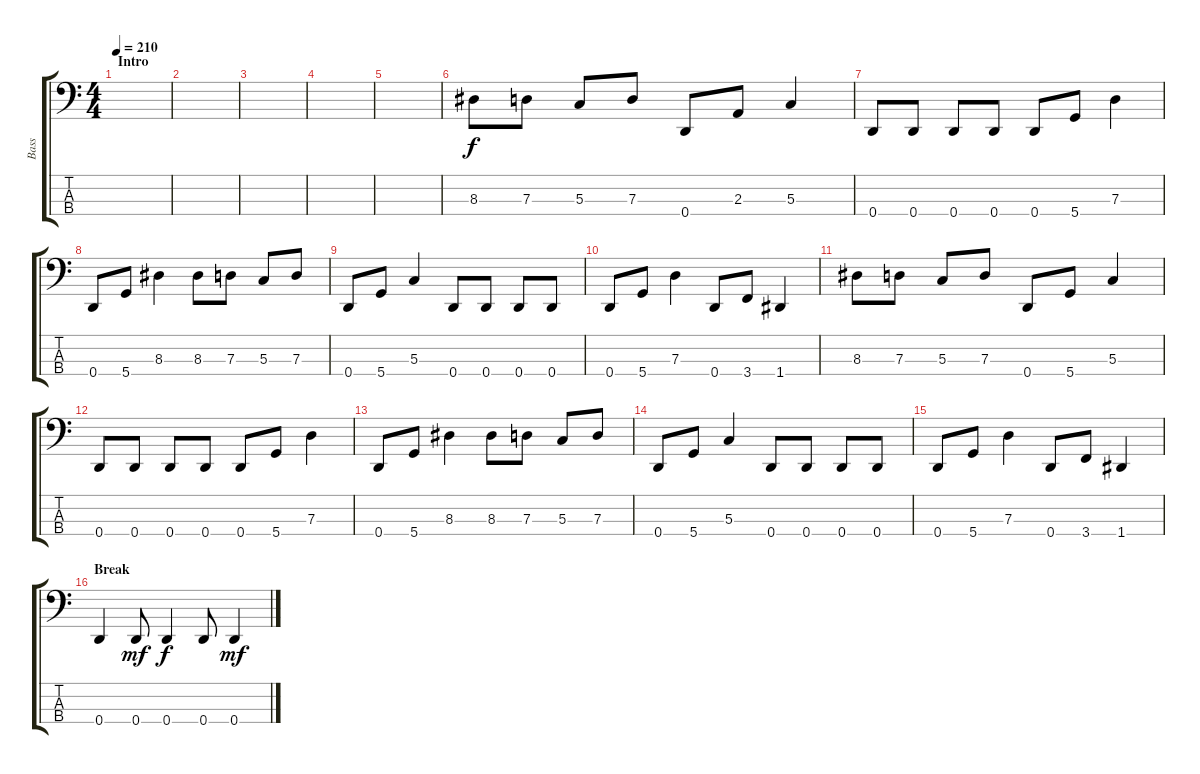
\track ("Bass" "Bass") {instrument electricbasspick}
\staff {score tabs}
\tuning (F2 C2 G1 D1) {hide}
\ts (4 4)
\section ("" "Intro")
\tempo 210
\clef f4
\ks c
|
|
|
|
|
8.3.8 7.3.8 5.3.8 7.3.8 0.4.8 2.3.8 5.3.4 |
0.4.8 0.4.8 0.4.8 0.4.8 0.4.8 5.4.8 7.3.4 |
0.4.8 5.4.8 8.3.4 8.3.8 7.3.8 5.3.8 7.3.8 |
0.4.8 5.4.8 5.3.4 0.4.8 0.4.8 0.4.8 0.4.8 |
0.4.8 5.4.8 7.3.4 0.4.8 3.4.8 1.4.4 |
8.3.8 7.3.8 5.3.8 7.3.8 0.4.8 5.4.8 5.3.4 |
0.4.8 0.4.8 0.4.8 0.4.8 0.4.8 5.4.8 7.3.4 |
0.4.8 5.4.8 8.3.4 8.3.8 7.3.8 5.3.8 7.3.8 |
0.4.8 5.4.8 5.3.4 0.4.8 0.4.8 0.4.8 0.4.8 |
0.4.8 5.4.8 7.3.4 0.4.8 3.4.8 1.4.4 |
\section ("" "Break")
0.4.4 0.4.8{dy mf} 0.4.4{dy f} 0.4.8 0.4.4{dy mf}
